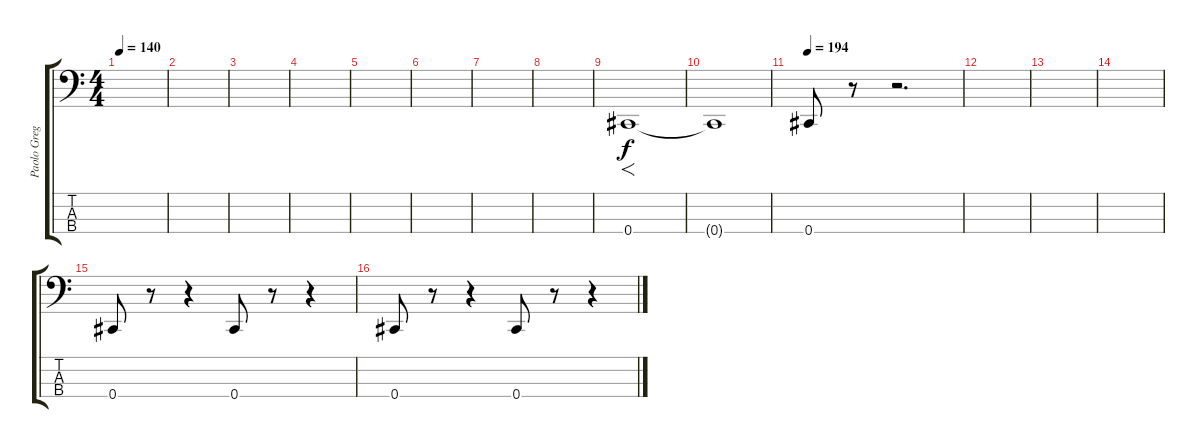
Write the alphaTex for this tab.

\track ("Paolo Gregoletto" "Paolo Greg") {instrument electricbassfinger}
\staff {score tabs}
\tuning (Gb2 Db2 Ab1 Db1) {hide}
\ts (4 4)
\tempo 140
\clef f4
\ks c
|
|
|
|
|
|
|
|
0.4.1{f} |
0.4{t}.1 |
\tempo 194
0.4.8 r.8 r.2{d} |
|
|
|
0.4.8 r.8 r.4 0.4.8 r.8 r.4 |
0.4.8 r.8 r.4 0.4.8 r.8 r.4
